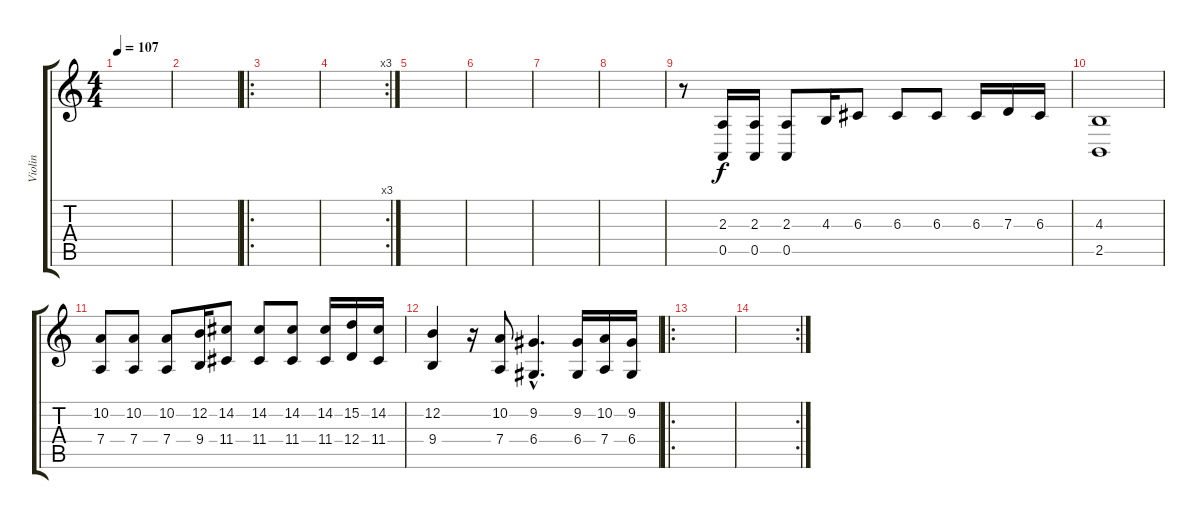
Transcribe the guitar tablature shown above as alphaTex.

\track ("Violin" "Violin") {instrument violin}
\staff {score tabs}
\tuning (E4 B3 G3 D3 A2 D2) {hide}
\ts (4 4)
\tempo 107
\clef g2
\ks c
|
|
\ro
|
\rc 3
|
|
|
|
|
r.8 (2.3 0.5).16 (2.3 0.5).16 (2.3 0.5).8 4.3.16 6.3.8 6.3.8 6.3.8 6.3.16 7.3.16 6.3.16 |
(4.3 2.5).1 |
(10.2 7.4).8 (10.2 7.4).8 (10.2 7.4).8 (12.2 9.4).16 (14.2 11.4).8 (14.2 11.4).8 (14.2 11.4).8 (14.2 11.4).16 (15.2 12.4).16 (14.2 11.4).16 |
(12.2 9.4).4 r.16 (10.2 7.4).8 (9.2{hac} 6.4{hac}).4{d} (9.2 6.4).16 (10.2 7.4).16 (9.2 6.4).16 |
\ro
|
\rc 2
